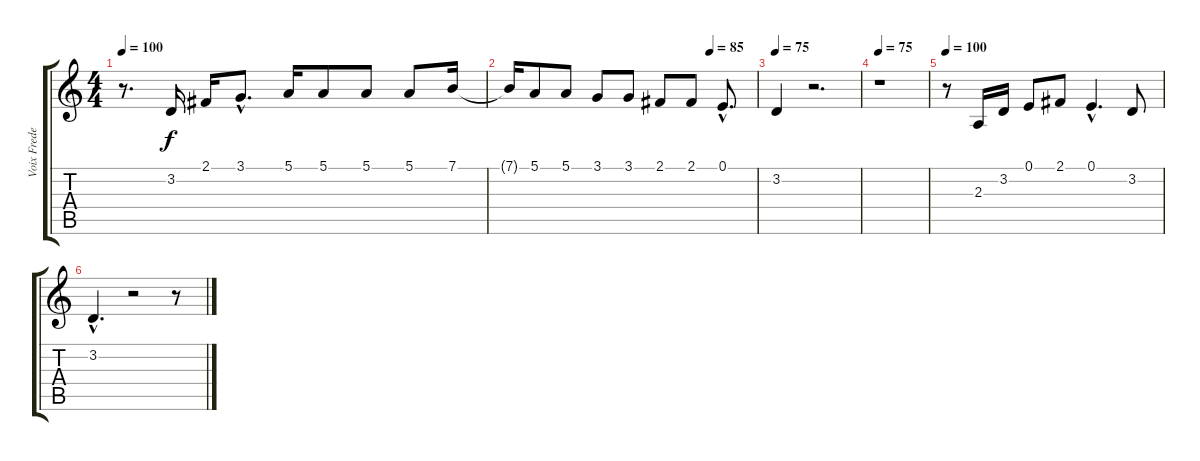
\track ("Voix Fredericks" "Voix Frede") {instrument lead3calliope}
\staff {score tabs}
\tuning (E4 B3 G3 D3 A2 E2) {hide}
\ts (4 4)
\tempo 100
\clef g2
\ks c
r.8{d dy f} 3.2.16 2.1.16 3.1{hac}.8{d} 5.1.16 5.1.8 5.1.8 5.1.8 7.1.16 |
\tempo (85 0.8125)
7.1{t}.16 5.1.8 5.1.8 3.1.8 3.1.8 2.1.8 2.1.8 0.1{hac}.8{d} |
\tempo 75
3.2.4 r.2{d} |
\tempo 75
r.1 |
\tempo 100
r.8 2.3.16 3.2.16 0.1.8 2.1.8 0.1{hac}.4{d} 3.2.8 |
3.2{hac}.4{d} r.2 r.8
